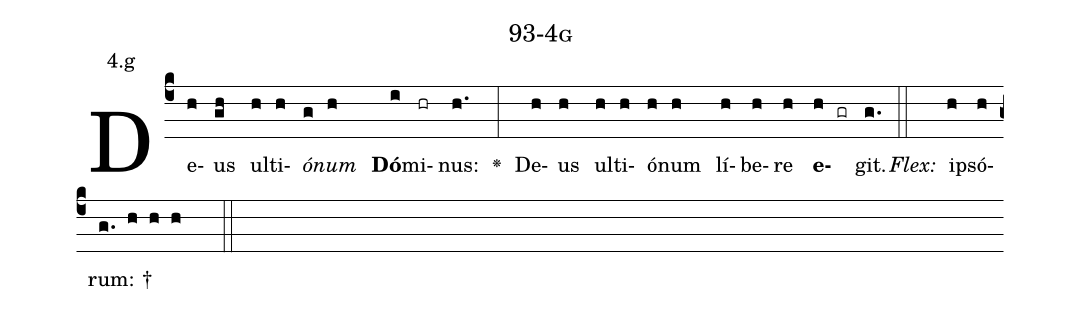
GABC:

name: 93-4g;
annotation: 4.g;
%%
(c4)De(h)us(gh) ul(h)ti(h)<i>ó</i>(g)<i>num</i>(h) <b>Dó</b>(i)mi(hr)nus:(h.) <v>\greheightstar</v>(:) De(h)us(h) ul(h)ti(h)ó(h)num(h) lí(h)be(h)re(h) <b>e</b>(h gr)git.(g.) (::)
<i>Flex:</i>()  ip(h)só(h)rum: †(g. h h h  ::)

%E(h) u(h) o(h) u(h) a(h) e.(g.) (::)
